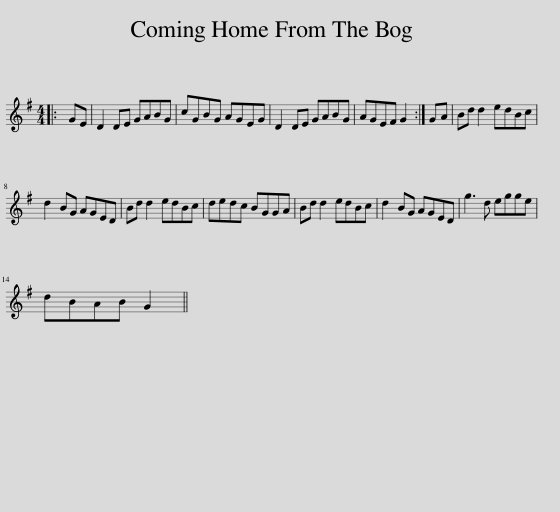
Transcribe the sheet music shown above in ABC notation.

X:1
L:1/8
M:4/4
I:linebreak $
K:G
V:1 treble
V:1
|: GE | D2 DE GABG | cGBG AGEG | D2 DE GABG | AGEF G2 :| %5
 GA | Bd d2 edBc |$ d2 BG AGED | Bd d2 edBc | dedc BGGA | %10
 Bd d2 edBc | d2 BG AGED | g3 d egge |$ dBAB G2 || %14
